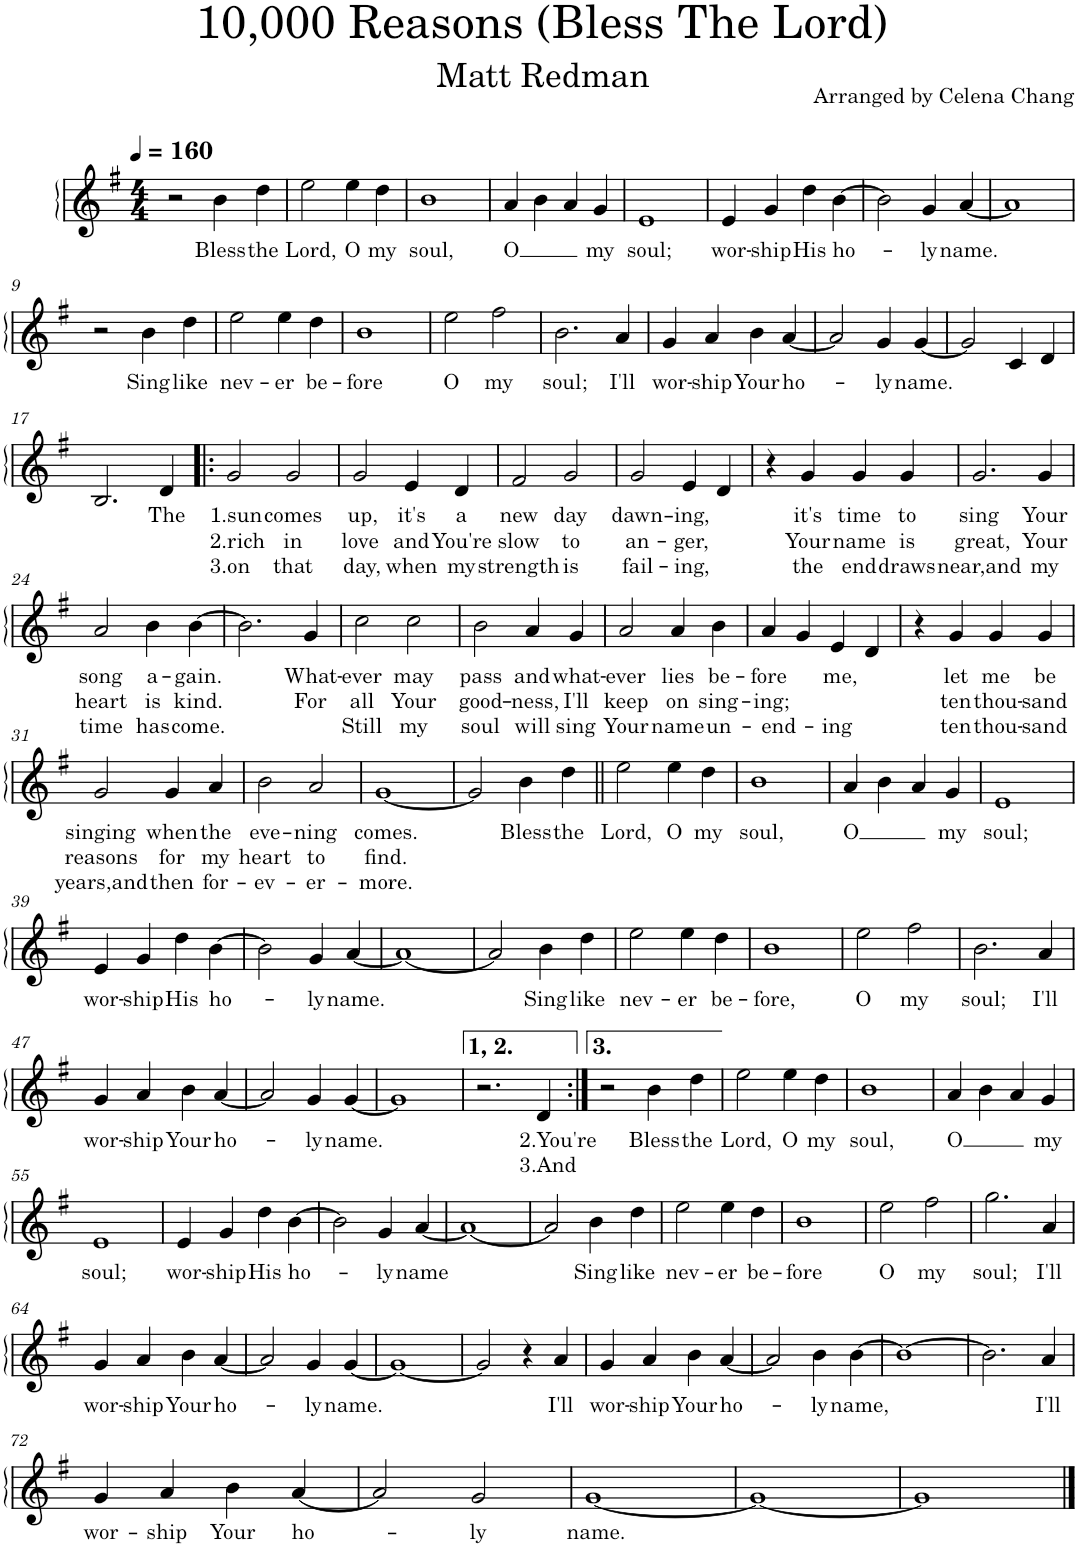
**kern	**text	**text	**text
*part1	*part1	*part1	*part1
*staff1	*staff1	*staff1	*staff1
*I"Piano	*	*	*
*I'Pno.	*	*	*
*clefG2	*	*	*
*k[f#]	*	*	*
*M4/4	*	*	*
*MM160	*	*	*
=1	=1	=1	=1
2r	.	.	.
!	!LO:LY:b	!	!
4b\	Bless	.	.
!	!LO:LY:b	!	!
4dd\	the	.	.
=2	=2	=2	=2
!	!LO:LY:b	!	!
2ee\	Lord,	.	.
!	!LO:LY:b	!	!
4ee\	O	.	.
!	!LO:LY:b	!	!
4dd\	my	.	.
=3	=3	=3	=3
!	!LO:LY:b	!	!
1b	soul,	.	.
=4	=4	=4	=4
!	!LO:LY:b	!	!
4a/	O	.	.
4b\	.	.	.
4a/	.	.	.
!	!LO:LY:b	!	!
4g/	my	.	.
=5	=5	=5	=5
!	!LO:LY:b	!	!
1e	soul;	.	.
=6	=6	=6	=6
!	!LO:LY:b	!	!
4e/	wor-	.	.
!	!LO:LY:b	!	!
4g/	-ship	.	.
!	!LO:LY:b	!	!
4dd\	His	.	.
!	!LO:LY:b	!	!
[4b\	ho-	.	.
=7	=7	=7	=7
2b\]	.	.	.
!	!LO:LY:b	!	!
4g/	-ly	.	.
!	!LO:LY:b	!	!
[4a/	name.	.	.
=8	=8	=8	=8
1a]	.	.	.
!!LO:LB:g=z
=9	=9	=9	=9
2r	.	.	.
!	!LO:LY:b	!	!
4b\	Sing	.	.
!	!LO:LY:b	!	!
4dd\	like	.	.
=10	=10	=10	=10
!	!LO:LY:b	!	!
2ee\	nev-	.	.
!	!LO:LY:b	!	!
4ee\	-er	.	.
!	!LO:LY:b	!	!
4dd\	be-	.	.
=11	=11	=11	=11
!	!LO:LY:b	!	!
1b	-fore	.	.
=12	=12	=12	=12
!	!LO:LY:b	!	!
2ee\	O	.	.
!	!LO:LY:b	!	!
2ff#\	my	.	.
=13	=13	=13	=13
!	!LO:LY:b	!	!
2.b\	soul;	.	.
!	!LO:LY:b	!	!
4a/	I'll	.	.
=14	=14	=14	=14
!	!LO:LY:b	!	!
4g/	wor-	.	.
!	!LO:LY:b	!	!
4a/	-ship	.	.
!	!LO:LY:b	!	!
4b\	Your	.	.
!	!LO:LY:b	!	!
[4a/	-ho-	.	.
=15	=15	=15	=15
2a/]	.	.	.
!	!LO:LY:b	!	!
4g/	-ly	.	.
!	!LO:LY:b	!	!
[4g/	name.	.	.
=16	=16	=16	=16
2g/]	.	.	.
4c/	.	.	.
4d/	.	.	.
!!LO:LB:g=z
=17	=17	=17	=17
2.B/	.	.	.
!	!LO:LY:b	!	!
4d/	The	.	.
=18!|:	=18!|:	=18!|:	=18!|:
!	!LO:LY:b	!LO:LY:b	!LO:LY:b
2g/	1.sun	2.rich	3.on
!	!LO:LY:b	!LO:LY:b	!LO:LY:b
2g/	comes	in	that
=19	=19	=19	=19
!	!LO:LY:b	!LO:LY:b	!LO:LY:b
2g/	up,	love	day,
!	!LO:LY:b	!LO:LY:b	!LO:LY:b
4e/	it's	and	when
!	!LO:LY:b	!LO:LY:b	!LO:LY:b
4d/	a	You're	my
=20	=20	=20	=20
!	!LO:LY:b	!LO:LY:b	!LO:LY:b
2f#/	new	slow	strength
!	!LO:LY:b	!LO:LY:b	!LO:LY:b
2g/	day	to	is
=21	=21	=21	=21
!	!LO:LY:b	!LO:LY:b	!LO:LY:b
2g/	dawn-	an-	fail-
!	!LO:LY:b	!LO:LY:b	!LO:LY:b
4e/	-ing,	-ger,	-ing,
4d/	.	.	.
=22	=22	=22	=22
4r	.	.	.
!	!LO:LY:b	!LO:LY:b	!LO:LY:b
4g/	it's	Your	the
!	!LO:LY:b	!LO:LY:b	!LO:LY:b
4g/	time	name	end
!	!LO:LY:b	!LO:LY:b	!LO:LY:b
4g/	to	is	draws
=23	=23	=23	=23
!	!LO:LY:b	!LO:LY:b	!LO:LY:b
2.g/	sing	great,	near,and
!	!LO:LY:b	!LO:LY:b	!LO:LY:b
4g/	Your	Your	my
!!LO:LB:g=z
=24	=24	=24	=24
!	!LO:LY:b	!LO:LY:b	!LO:LY:b
2a/	song	heart	time
!	!LO:LY:b	!LO:LY:b	!LO:LY:b
4b\	a-	is	has
!	!LO:LY:b	!LO:LY:b	!LO:LY:b
[4b\	-gain.	kind.	come.
=25	=25	=25	=25
2.b\]	.	.	.
!	!LO:LY:b	!LO:LY:b	!
4g/	What-	For	.
=26	=26	=26	=26
!	!LO:LY:b	!LO:LY:b	!LO:LY:b
2cc\	-ever	all	Still
!	!LO:LY:b	!LO:LY:b	!LO:LY:b
2cc\	may	Your	my
=27	=27	=27	=27
!	!LO:LY:b	!LO:LY:b	!LO:LY:b
2b\	pass	good-	soul
!	!LO:LY:b	!LO:LY:b	!LO:LY:b
4a/	and	-ness,	will
!	!LO:LY:b	!LO:LY:b	!LO:LY:b
4g/	what-	I'll	sing
=28	=28	=28	=28
!	!LO:LY:b	!LO:LY:b	!LO:LY:b
2a/	-ever	keep	Your
!	!LO:LY:b	!LO:LY:b	!LO:LY:b
4a/	lies	on	name
!	!LO:LY:b	!LO:LY:b	!LO:LY:b
4b\	be-	sing-	un-
=29	=29	=29	=29
!	!LO:LY:b	!LO:LY:b	!LO:LY:b
4a/	-fore	-ing;	-end-
4g/	.	.	.
!	!LO:LY:b	!	!LO:LY:b
4e/	me,	.	-ing
4d/	.	.	.
=30	=30	=30	=30
4r	.	.	.
!	!LO:LY:b	!LO:LY:b	!LO:LY:b
4g/	let	ten	ten
!	!LO:LY:b	!LO:LY:b	!LO:LY:b
4g/	me	thou-	thou-
!	!LO:LY:b	!LO:LY:b	!LO:LY:b
4g/	be	-sand	-sand
!!LO:LB:g=z
=31	=31	=31	=31
!	!LO:LY:b	!LO:LY:b	!LO:LY:b
2g/	singing	reasons	years,and
!	!LO:LY:b	!LO:LY:b	!LO:LY:b
4g/	when	for	then
!	!LO:LY:b	!LO:LY:b	!LO:LY:b
4a/	the	my	for-
=32	=32	=32	=32
!	!LO:LY:b	!LO:LY:b	!LO:LY:b
2b\	eve-	heart	-ev-
!	!LO:LY:b	!LO:LY:b	!LO:LY:b
2a/	-ning	to	-er-
=33	=33	=33	=33
!	!LO:LY:b	!LO:LY:b	!LO:LY:b
[1g	comes.	find.	-more.
=34	=34	=34	=34
2g/]	.	.	.
!	!LO:LY:b	!	!
4b\	Bless	.	.
!	!LO:LY:b	!	!
4dd\	the	.	.
=35||	=35||	=35||	=35||
!	!LO:LY:b	!	!
2ee\	Lord,	.	.
!	!LO:LY:b	!	!
4ee\	O	.	.
!	!LO:LY:b	!	!
4dd\	my	.	.
=36	=36	=36	=36
!	!LO:LY:b	!	!
1b	soul,	.	.
=37	=37	=37	=37
!	!LO:LY:b	!	!
4a/	O	.	.
4b\	.	.	.
4a/	.	.	.
!	!LO:LY:b	!	!
4g/	my	.	.
=38	=38	=38	=38
!	!LO:LY:b	!	!
1e	soul;	.	.
!!LO:LB:g=z
=39	=39	=39	=39
!	!LO:LY:b	!	!
4e/	wor-	.	.
!	!LO:LY:b	!	!
4g/	-ship	.	.
!	!LO:LY:b	!	!
4dd\	His	.	.
!	!LO:LY:b	!	!
[4b\	ho-	.	.
=40	=40	=40	=40
2b\]	.	.	.
!	!LO:LY:b	!	!
4g/	-ly	.	.
!	!LO:LY:b	!	!
[4a/	name.	.	.
=41	=41	=41	=41
1a_	.	.	.
=42	=42	=42	=42
2a/]	.	.	.
!	!LO:LY:b	!	!
4b\	Sing	.	.
!	!LO:LY:b	!	!
4dd\	like	.	.
=43	=43	=43	=43
!	!LO:LY:b	!	!
2ee\	nev-	.	.
!	!LO:LY:b	!	!
4ee\	-er	.	.
!	!LO:LY:b	!	!
4dd\	be-	.	.
=44	=44	=44	=44
!	!LO:LY:b	!	!
1b	-fore,	.	.
=45	=45	=45	=45
!	!LO:LY:b	!	!
2ee\	O	.	.
!	!LO:LY:b	!	!
2ff#\	my	.	.
=46	=46	=46	=46
!	!LO:LY:b	!	!
2.b\	soul;	.	.
!	!LO:LY:b	!	!
4a/	I'll	.	.
!!LO:LB:g=z
=47	=47	=47	=47
!	!LO:LY:b	!	!
4g/	wor-	.	.
!	!LO:LY:b	!	!
4a/	-ship	.	.
!	!LO:LY:b	!	!
4b\	Your	.	.
!	!LO:LY:b	!	!
[4a/	ho-	.	.
=48	=48	=48	=48
2a/]	.	.	.
!	!LO:LY:b	!	!
4g/	-ly	.	.
!	!LO:LY:b	!	!
[4g/	name.	.	.
=49	=49	=49	=49
1g]	.	.	.
=50	=50	=50	=50
2.r	.	.	.
!	!LO:LY:b	!LO:LY:b	!
4d/	2.You're	3.And	.
=51:|!	=51:|!	=51:|!	=51:|!
2r	.	.	.
!	!LO:LY:b	!	!
4b\	Bless	.	.
!	!LO:LY:b	!	!
4dd\	the	.	.
=52	=52	=52	=52
!	!LO:LY:b	!	!
2ee\	Lord,	.	.
!	!LO:LY:b	!	!
4ee\	O	.	.
!	!LO:LY:b	!	!
4dd\	my	.	.
=53	=53	=53	=53
!	!LO:LY:b	!	!
1b	soul,	.	.
=54	=54	=54	=54
!	!LO:LY:b	!	!
4a/	O	.	.
4b\	.	.	.
4a/	.	.	.
!	!LO:LY:b	!	!
4g/	my	.	.
!!LO:LB:g=z
=55	=55	=55	=55
!	!LO:LY:b	!	!
1e	soul;	.	.
=56	=56	=56	=56
!	!LO:LY:b	!	!
4e/	wor-	.	.
!	!LO:LY:b	!	!
4g/	-ship	.	.
!	!LO:LY:b	!	!
4dd\	His	.	.
!	!LO:LY:b	!	!
[4b\	ho-	.	.
=57	=57	=57	=57
2b\]	.	.	.
!	!LO:LY:b	!	!
4g/	-ly	.	.
!	!LO:LY:b	!	!
[4a/	name	.	.
=58	=58	=58	=58
1a_	.	.	.
=59	=59	=59	=59
2a/]	.	.	.
!	!LO:LY:b	!	!
4b\	Sing	.	.
!	!LO:LY:b	!	!
4dd\	like	.	.
=60	=60	=60	=60
!	!LO:LY:b	!	!
2ee\	nev-	.	.
!	!LO:LY:b	!	!
4ee\	-er	.	.
!	!LO:LY:b	!	!
4dd\	be-	.	.
=61	=61	=61	=61
!	!LO:LY:b	!	!
1b	-fore	.	.
=62	=62	=62	=62
!	!LO:LY:b	!	!
2ee\	O	.	.
!	!LO:LY:b	!	!
2ff#\	my	.	.
=63	=63	=63	=63
!	!LO:LY:b	!	!
2.gg\	soul;	.	.
!	!LO:LY:b	!	!
4a/	I'll	.	.
!!LO:LB:g=z
=64	=64	=64	=64
!	!LO:LY:b	!	!
4g/	wor-	.	.
!	!LO:LY:b	!	!
4a/	-ship	.	.
!	!LO:LY:b	!	!
4b\	Your	.	.
!	!LO:LY:b	!	!
[4a/	ho-	.	.
=65	=65	=65	=65
2a/]	.	.	.
!	!LO:LY:b	!	!
4g/	-ly	.	.
!	!LO:LY:b	!	!
[4g/	name.	.	.
=66	=66	=66	=66
1g_	.	.	.
=67	=67	=67	=67
2g/]	.	.	.
4r	.	.	.
!	!LO:LY:b	!	!
4a/	I'll	.	.
=68	=68	=68	=68
!	!LO:LY:b	!	!
4g/	wor-	.	.
!	!LO:LY:b	!	!
4a/	-ship	.	.
!	!LO:LY:b	!	!
4b\	Your	.	.
!	!LO:LY:b	!	!
[4a/	ho-	.	.
=69	=69	=69	=69
2a/]	.	.	.
!	!LO:LY:b	!	!
4b\	-ly	.	.
!	!LO:LY:b	!	!
[4b\	name,	.	.
=70	=70	=70	=70
1b_	.	.	.
=71	=71	=71	=71
2.b\]	.	.	.
!	!LO:LY:b	!	!
4a/	I'll	.	.
!!LO:LB:g=z
=72	=72	=72	=72
!	!LO:LY:b	!	!
4g/	wor-	.	.
!	!LO:LY:b	!	!
4a/	-ship	.	.
!	!LO:LY:b	!	!
4b\	Your	.	.
!	!LO:LY:b	!	!
[4a/	ho-	.	.
=73	=73	=73	=73
2a/]	.	.	.
!	!LO:LY:b	!	!
2g/	-ly	.	.
=74	=74	=74	=74
!	!LO:LY:b	!	!
[1g	name.	.	.
=75	=75	=75	=75
1g_	.	.	.
=76	=76	=76	=76
1g]	.	.	.
==	==	==	==
*-	*-	*-	*-
